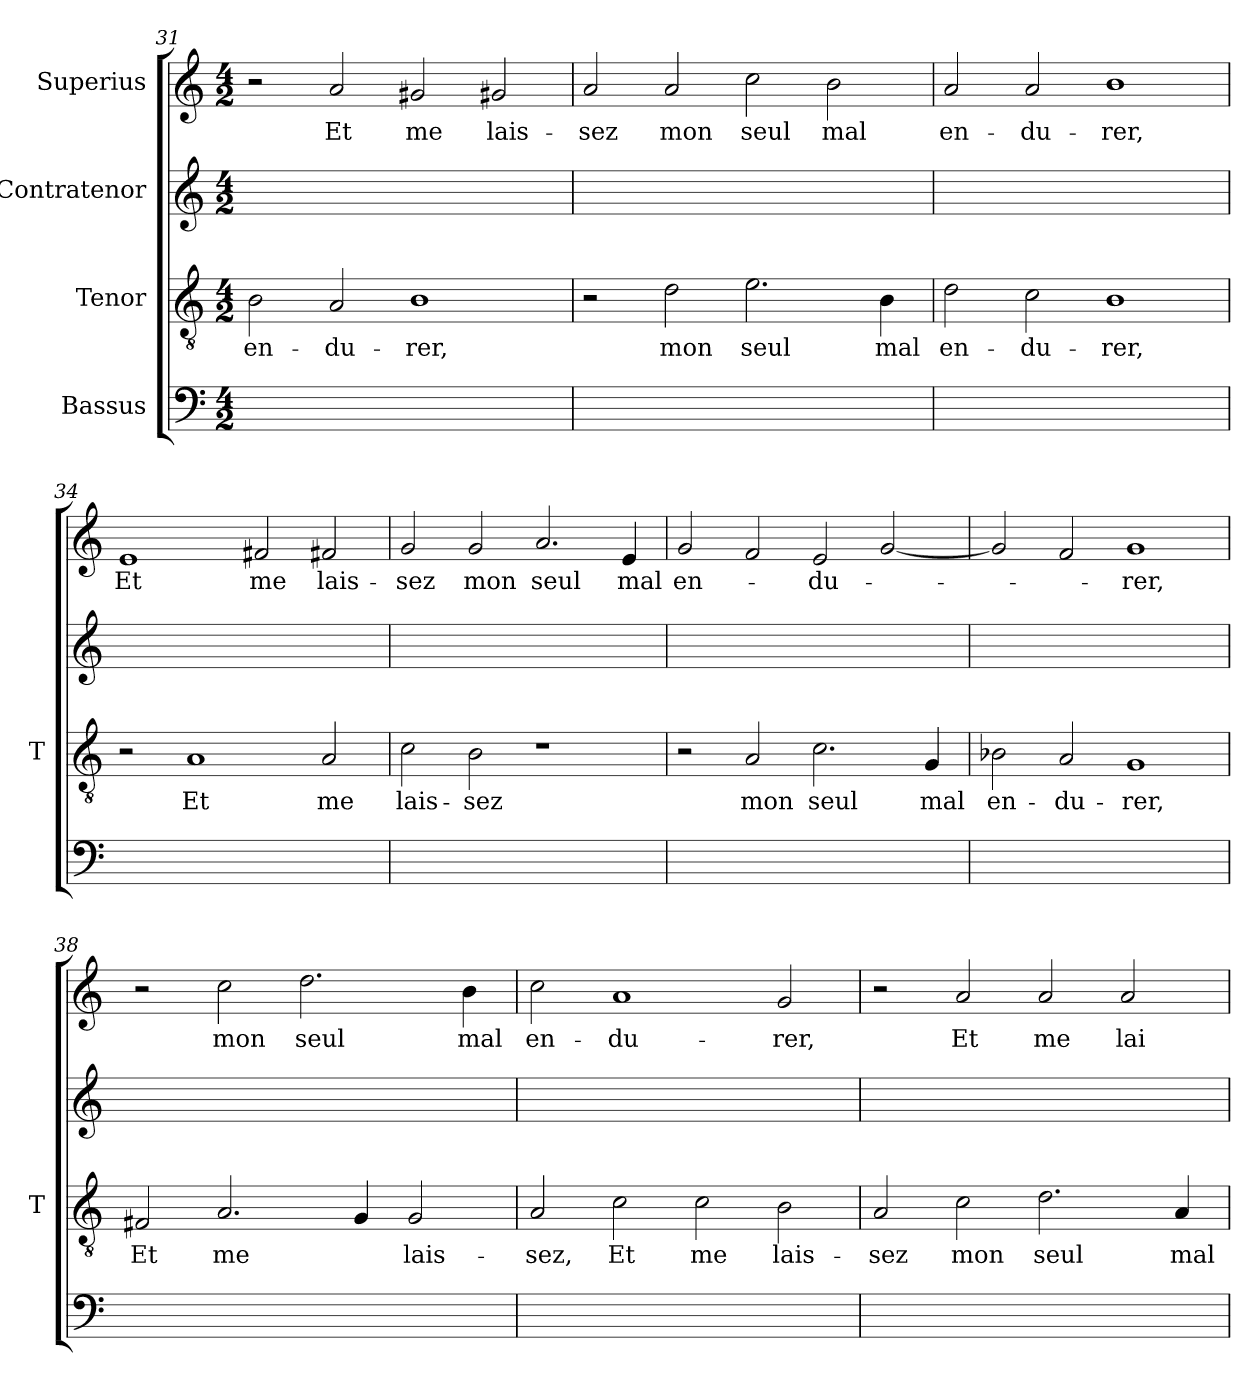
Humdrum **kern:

**kern	**kern	**text	**kern	**kern	**text
*part4	*part3	*part3	*part2	*part1	*part1
*staff4	*staff3	*staff3	*staff2	*staff1	*staff1
*I"Bassus	*I"Tenor	*	*I"Contratenor	*I"Superius	*
*	*I'T	*	*	*	*
*clefF4	*clefGv2	*	*clefG2	*clefG2	*
*k[]	*k[]	*	*k[]	*k[]	*
*M4/2	*M4/2	*	*M4/2	*M4/2	*
=31	=31	=31	=31	=31	=31
0ryy	2B	en-	0ryy	2r	.
.	2A	du-	.	2a	-Et
.	1B	-rer,	.	2g#X	-me
.	.	.	.	2g#X	lais-
=32	=32	=32	=32	=32	=32
0ryy	2r	.	0ryy	2a	-sez
.	2d	-mon	.	2a	-mon
.	2.e	-seul	.	2cc	-seul
.	.	.	.	2b	-mal
.	4B	-mal	.	.	.
=33	=33	=33	=33	=33	=33
0ryy	2d	en-	0ryy	2a	en-
.	2c	du-	.	2a	du-
.	1B	-rer,	.	1b	-rer,
=34	=34	=34	=34	=34	=34
0ryy	2r	.	0ryy	1e	-Et
.	1A	-Et	.	.	.
.	.	.	.	2f#X	-me
.	2A	-me	.	2f#X	lais-
=35	=35	=35	=35	=35	=35
0ryy	2c	lais-	0ryy	2g	-sez
.	2B	-sez	.	2g	-mon
.	1r	.	.	2.a	-seul
.	.	.	.	4e	-mal
=36	=36	=36	=36	=36	=36
0ryy	2r	.	0ryy	2g	en-
.	2A	-mon	.	2f	.
.	2.c	-seul	.	2e	du-
.	.	.	.	[2g	.
.	4G	-mal	.	.	.
=37	=37	=37	=37	=37	=37
0ryy	2B-X	en-	0ryy	2g]	.
.	2A	du-	.	2f	.
.	1G	-rer,	.	1g	-rer,
=38	=38	=38	=38	=38	=38
0ryy	2F#X	-Et	0ryy	2r	.
.	2.A	-me	.	2cc	-mon
.	.	.	.	2.dd	-seul
.	4G	.	.	.	.
.	2G	lais-	.	.	.
.	.	.	.	4b	-mal
=39	=39	=39	=39	=39	=39
0ryy	2A	-sez,	0ryy	2cc	en-
.	2c	-Et	.	1a	du-
.	2c	-me	.	.	.
.	2B	lais-	.	2g	-rer,
=40	=40	=40	=40	=40	=40
0ryy	2A	-sez	0ryy	2r	.
.	2c	-mon	.	2a	-Et
.	2.d	-seul	.	2a	-me
.	.	.	.	2a	lai-
.	4A	-mal	.	.	.
=	=	=	=	=	=
*-	*-	*-	*-	*-	*-
